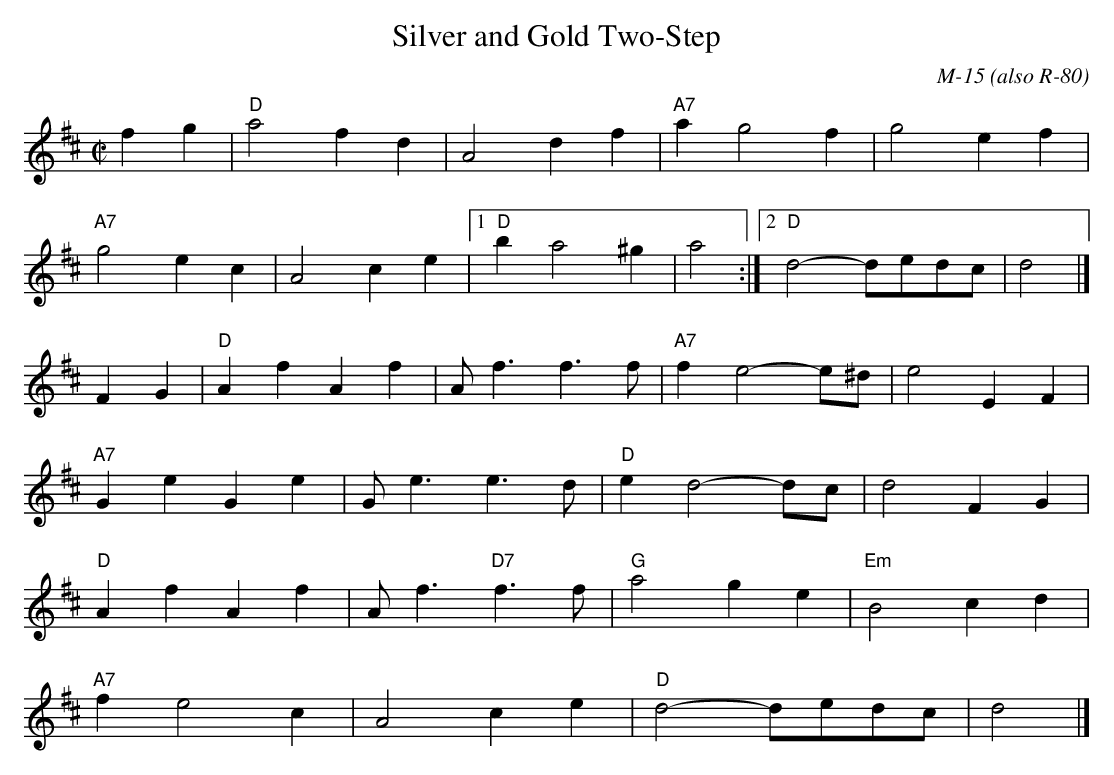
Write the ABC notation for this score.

X:1
T: Silver and Gold Two-Step
C:M-15 (also R-80)
M: C|
K: D
f2g2| "D"a4 f2d2| A4 d2f2| "A7"a2 g4 f2| g4 e2f2|
      "A7"g4 e2c2| A4 c2e2|1 "D"b2 a4 ^g2| a4:|2 "D"d4- dedc| d4|]
F2G2| "D"A2f2 A2f2| Af3 f3f| "A7"f2 e4- e^d| e4 E2F2|
      "A7"G2e2 G2e2| Ge3 e3d| "D"e2 d4- dc| d4 F2G2|
      "D"A2f2 A2f2| Af3 "D7"f3f| "G"a4 g2e2| "Em"B4 c2d2|
      "A7"f2 e4 c2| A4 c2e2| "D"d4- dedc| d4 |]
